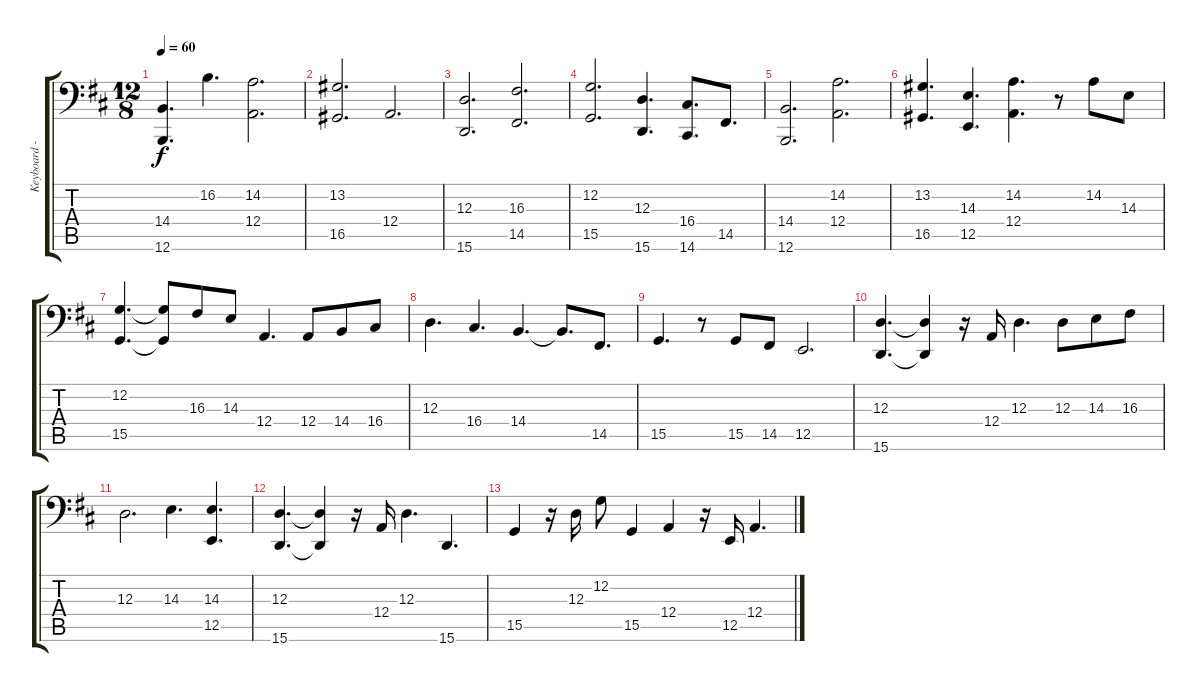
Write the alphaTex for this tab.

\track ("Keyboard - Jordan Rudess" "Keyboard -") {instrument acousticgrandpiano}
\staff {score tabs}
\tuning (C3 G2 D2 A1 E1 B0) {hide}
\ts (12 8)
\tempo 60
\clef f4
\ks d
(14.4 12.6).4{d dy f} 16.2.4{d} (14.2 12.4).2{d} |
(13.2 16.5).2{d} 12.4.2{d} |
(12.3 15.6).2{d} (16.3 14.5).2{d} |
(12.2 15.5).2{d} (12.3 15.6).4{d} (16.4 14.6).8{d} 14.5.8{d} |
(14.4 12.6).2{d} (14.2 12.4).2{d} |
\ks bminor
(13.2 16.5).4{d} (14.3 12.5).4{d} (14.2 12.4).4{d} r.8 14.2.8 14.3.8 |
(12.2 15.5).4{d} (12.2{t} 15.5{t}).8 16.3.8 14.3.8 12.4.4{d} 12.4.8 14.4.8 16.4.8 |
12.3.4{d} 16.4.4{d} 14.4.4{d} 14.4{t}.8{d} 14.5.8{d} |
15.5.4{d} r.8 15.5.8 14.5.8 12.5.2{d} |
(12.3 15.6).4{d} (12.3{t} 15.6{t}).4 r.16 12.4.16 12.3.4{d} 12.3.8 14.3.8 16.3.8 |
12.3.2{d} 14.3.4{d} (14.3 12.5).4{d} |
(12.3 15.6).4{d} (12.3{t} 15.6{t}).4 r.16 12.4.16 12.3.4{d} 15.6.4{d} |
15.5.4 r.16 12.3.16 12.2.8 15.5.4 12.4.4 r.16 12.5.16 12.4.4{d}
